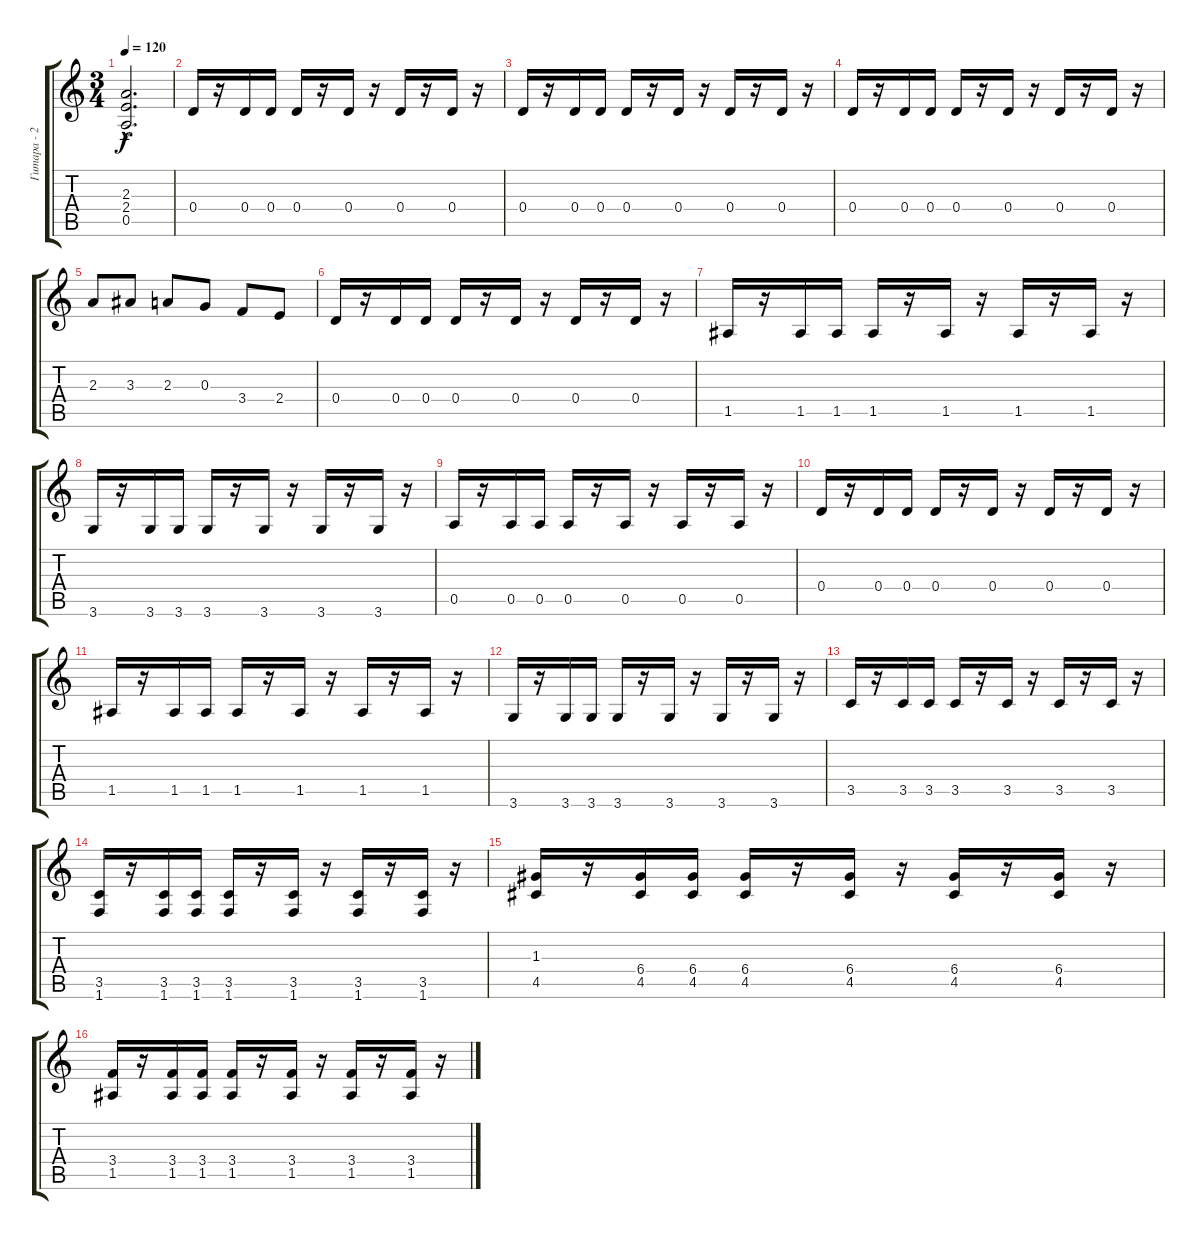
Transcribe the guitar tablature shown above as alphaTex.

\track ("Гитара - 2" "Гитара - 2") {instrument overdrivenguitar}
\staff {score tabs}
\tuning (E4 B3 G3 D3 A2 E2) {hide}
\ts (3 4)
\tempo 120
\clef g2
\ks c
(2.3{hac} 2.4{hac} 0.5{hac}).2{d dy f} |
0.4.16 r.16 0.4.16{volume 16 balance 8} 0.4.16 0.4.16 r.16 0.4.16 r.16 0.4.16 r.16 0.4.16 r.16 |
0.4.16 r.16 0.4.16 0.4.16 0.4.16 r.16 0.4.16 r.16 0.4.16 r.16 0.4.16 r.16 |
0.4.16 r.16 0.4.16 0.4.16 0.4.16 r.16 0.4.16 r.16 0.4.16 r.16 0.4.16 r.16 |
2.3.8 3.3.8 2.3.8 0.3.8 3.4.8 2.4.8 |
0.4.16 r.16 0.4.16 0.4.16 0.4.16 r.16 0.4.16 r.16 0.4.16 r.16 0.4.16 r.16 |
1.5.16 r.16 1.5.16 1.5.16 1.5.16 r.16 1.5.16 r.16 1.5.16 r.16 1.5.16 r.16 |
3.6.16 r.16 3.6.16 3.6.16 3.6.16 r.16 3.6.16 r.16 3.6.16 r.16 3.6.16 r.16 |
0.5.16 r.16 0.5.16 0.5.16 0.5.16 r.16 0.5.16 r.16 0.5.16 r.16 0.5.16 r.16 |
0.4.16 r.16 0.4.16 0.4.16 0.4.16 r.16 0.4.16 r.16 0.4.16 r.16 0.4.16 r.16 |
1.5.16 r.16 1.5.16 1.5.16 1.5.16 r.16 1.5.16 r.16 1.5.16 r.16 1.5.16 r.16 |
3.6.16 r.16 3.6.16 3.6.16 3.6.16 r.16 3.6.16 r.16 3.6.16 r.16 3.6.16 r.16 |
3.5.16 r.16 3.5.16 3.5.16 3.5.16 r.16 3.5.16 r.16 3.5.16 r.16 3.5.16 r.16 |
(3.5 1.6).16 r.16 (3.5 1.6).16 (3.5 1.6).16 (3.5 1.6).16 r.16 (3.5 1.6).16 r.16 (3.5 1.6).16 r.16 (3.5 1.6).16 r.16 |
(1.3 4.5).16 r.16 (6.4 4.5).16 (6.4 4.5).16 (6.4 4.5).16 r.16 (6.4 4.5).16 r.16 (6.4 4.5).16 r.16 (6.4 4.5).16 r.16 |
(3.4 1.5).16 r.16 (3.4 1.5).16 (3.4 1.5).16 (3.4 1.5).16 r.16 (3.4 1.5).16 r.16 (3.4 1.5).16 r.16 (3.4 1.5).16 r.16
